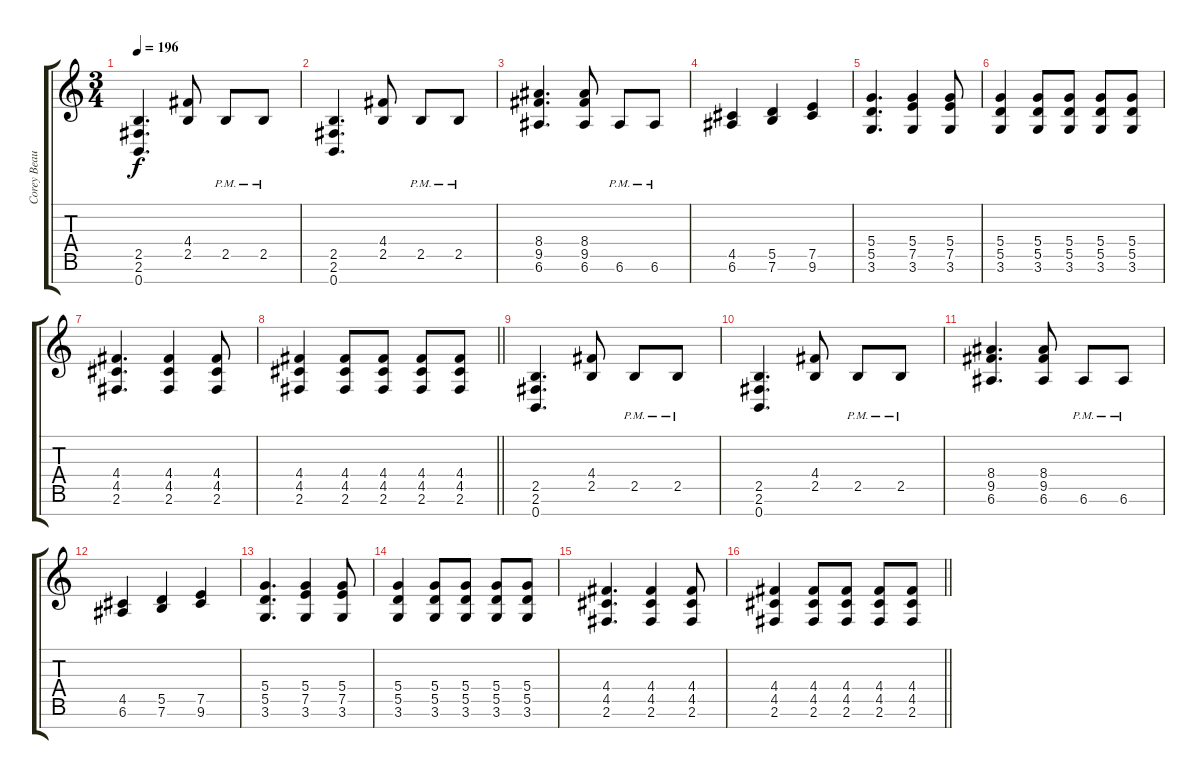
\track ("Corey Beaulieu" "Corey Beau") {instrument distortionguitar}
\staff {score tabs}
\tuning (E4 B3 G3 D3 A2 E2 B1) {hide}
\ts (3 4)
\tempo 196
\clef g2
\ks c
(2.5 2.6 0.7).4{d dy f} (4.4 2.5).8 2.5{pm}.8 2.5{pm}.8 |
(2.5 2.6 0.7).4{d} (4.4 2.5).8 2.5{pm}.8 2.5{pm}.8 |
(8.4 9.5 6.6).4{d} (8.4 9.5 6.6).8 6.6{pm}.8 6.6{pm}.8 |
(4.5 6.6).4 (5.5 7.6).4 (7.5 9.6).4 |
(5.4 5.5 3.6).4{d} (5.4 7.5 3.6).4 (5.4 7.5 3.6).8 |
(5.4 5.5 3.6).4 (5.4 5.5 3.6).8 (5.4 5.5 3.6).8 (5.4 5.5 3.6).8 (5.4 5.5 3.6).8 |
(4.4 4.5 2.6).4{d} (4.4 4.5 2.6).4 (4.4 4.5 2.6).8 |
\barLineRight lightlight
(4.4 4.5 2.6).4 (4.4 4.5 2.6).8 (4.4 4.5 2.6).8 (4.4 4.5 2.6).8 (4.4 4.5 2.6).8 |
(2.5 2.6 0.7).4{d} (4.4 2.5).8 2.5{pm}.8 2.5{pm}.8 |
(2.5 2.6 0.7).4{d} (4.4 2.5).8 2.5{pm}.8 2.5{pm}.8 |
(8.4 9.5 6.6).4{d} (8.4 9.5 6.6).8 6.6{pm}.8 6.6{pm}.8 |
(4.5 6.6).4 (5.5 7.6).4 (7.5 9.6).4 |
(5.4 5.5 3.6).4{d} (5.4 7.5 3.6).4 (5.4 7.5 3.6).8 |
(5.4 5.5 3.6).4 (5.4 5.5 3.6).8 (5.4 5.5 3.6).8 (5.4 5.5 3.6).8 (5.4 5.5 3.6).8 |
(4.4 4.5 2.6).4{d} (4.4 4.5 2.6).4 (4.4 4.5 2.6).8 |
\barLineRight lightlight
(4.4 4.5 2.6).4 (4.4 4.5 2.6).8 (4.4 4.5 2.6).8 (4.4 4.5 2.6).8 (4.4 4.5 2.6).8
